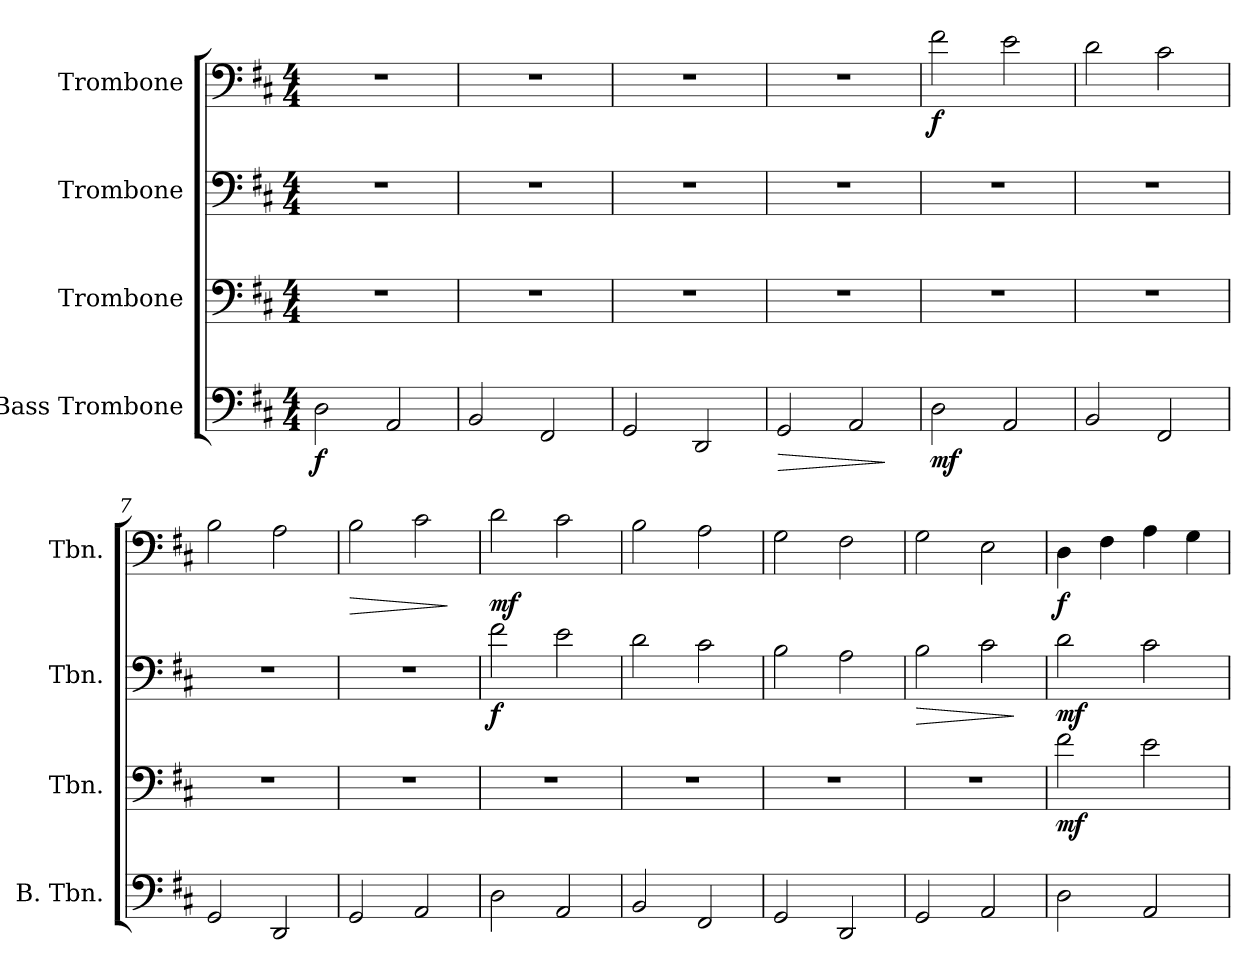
**kern	**dynam	**kern	**dynam	**kern	**dynam	**kern	**dynam
*part4	*part4	*part3	*part3	*part2	*part2	*part1	*part1
*staff4	*staff4	*staff3	*staff3	*staff2	*staff2	*staff1	*staff1
*I"Bass Trombone	*	*I"Trombone	*	*I"Trombone	*	*I"Trombone	*
*I'B. Tbn.	*	*I'Tbn.	*	*I'Tbn.	*	*I'Tbn.	*
*clefF4	*	*clefF4	*	*clefF4	*	*clefF4	*
*k[f#c#]	*	*k[f#c#]	*	*k[f#c#]	*	*k[f#c#]	*
*M4/4	*	*M4/4	*	*M4/4	*	*M4/4	*
*MM80	*	*MM80	*	*MM80	*	*MM80	*
=1	=1	=1	=1	=1	=1	=1	=1
!	!LO:DY:b	!	!	!	!	!	!
2D\	f	1r	.	1r	.	1r	.
2AA/	.	.	.	.	.	.	.
=2	=2	=2	=2	=2	=2	=2	=2
2BB/	.	1r	.	1r	.	1r	.
2FF#/	.	.	.	.	.	.	.
=3	=3	=3	=3	=3	=3	=3	=3
2GG/	.	1r	.	1r	.	1r	.
2DD/	.	.	.	.	.	.	.
=4	=4	=4	=4	=4	=4	=4	=4
!	!LO:HP:b	!	!	!	!	!	!
2GG/	>	1r	.	1r	.	1r	.
2AA/	.	.	.	.	.	.	.
.	]	.	.	.	.	.	.
=5	=5	=5	=5	=5	=5	=5	=5
!	!LO:DY:b	!	!	!	!	!	!LO:DY:b
2D\	mf	1r	.	1r	.	2f#\	f
2AA/	.	.	.	.	.	2e\	.
=6	=6	=6	=6	=6	=6	=6	=6
2BB/	.	1r	.	1r	.	2d\	.
2FF#/	.	.	.	.	.	2c#\	.
=7	=7	=7	=7	=7	=7	=7	=7
2GG/	.	1r	.	1r	.	2B\	.
2DD/	.	.	.	.	.	2A\	.
=8	=8	=8	=8	=8	=8	=8	=8
!	!	!	!	!	!	!	!LO:HP:b
2GG/	.	1r	.	1r	.	2B\	>
2AA/	.	.	.	.	.	2c#\	.
.	.	.	.	.	.	.	]
=9	=9	=9	=9	=9	=9	=9	=9
!	!	!	!	!	!LO:DY:b	!	!LO:DY:b
2D\	.	1r	.	2f#\	f	2d\	mf
2AA/	.	.	.	2e\	.	2c#\	.
=10	=10	=10	=10	=10	=10	=10	=10
2BB/	.	1r	.	2d\	.	2B\	.
2FF#/	.	.	.	2c#\	.	2A\	.
=11	=11	=11	=11	=11	=11	=11	=11
2GG/	.	1r	.	2B\	.	2G\	.
2DD/	.	.	.	2A\	.	2F#\	.
!!LO:LB:g=z
=12	=12	=12	=12	=12	=12	=12	=12
!	!	!	!	!	!LO:HP:b	!	!
2GG/	.	1r	.	2B\	>	2G\	.
2AA/	.	.	.	2c#\	.	2E\	.
.	.	.	.	.	]	.	.
=13	=13	=13	=13	=13	=13	=13	=13
!	!	!	!LO:DY:b	!	!LO:DY:b	!	!LO:DY:b
2D\	.	2f#\	mf	2d\	mf	4D\	f
.	.	.	.	.	.	4F#\	.
2AA/	.	2e\	.	2c#\	.	4A\	.
.	.	.	.	.	.	4G\	.
=	=	=	=	=	=	=	=
*-	*-	*-	*-	*-	*-	*-	*-
